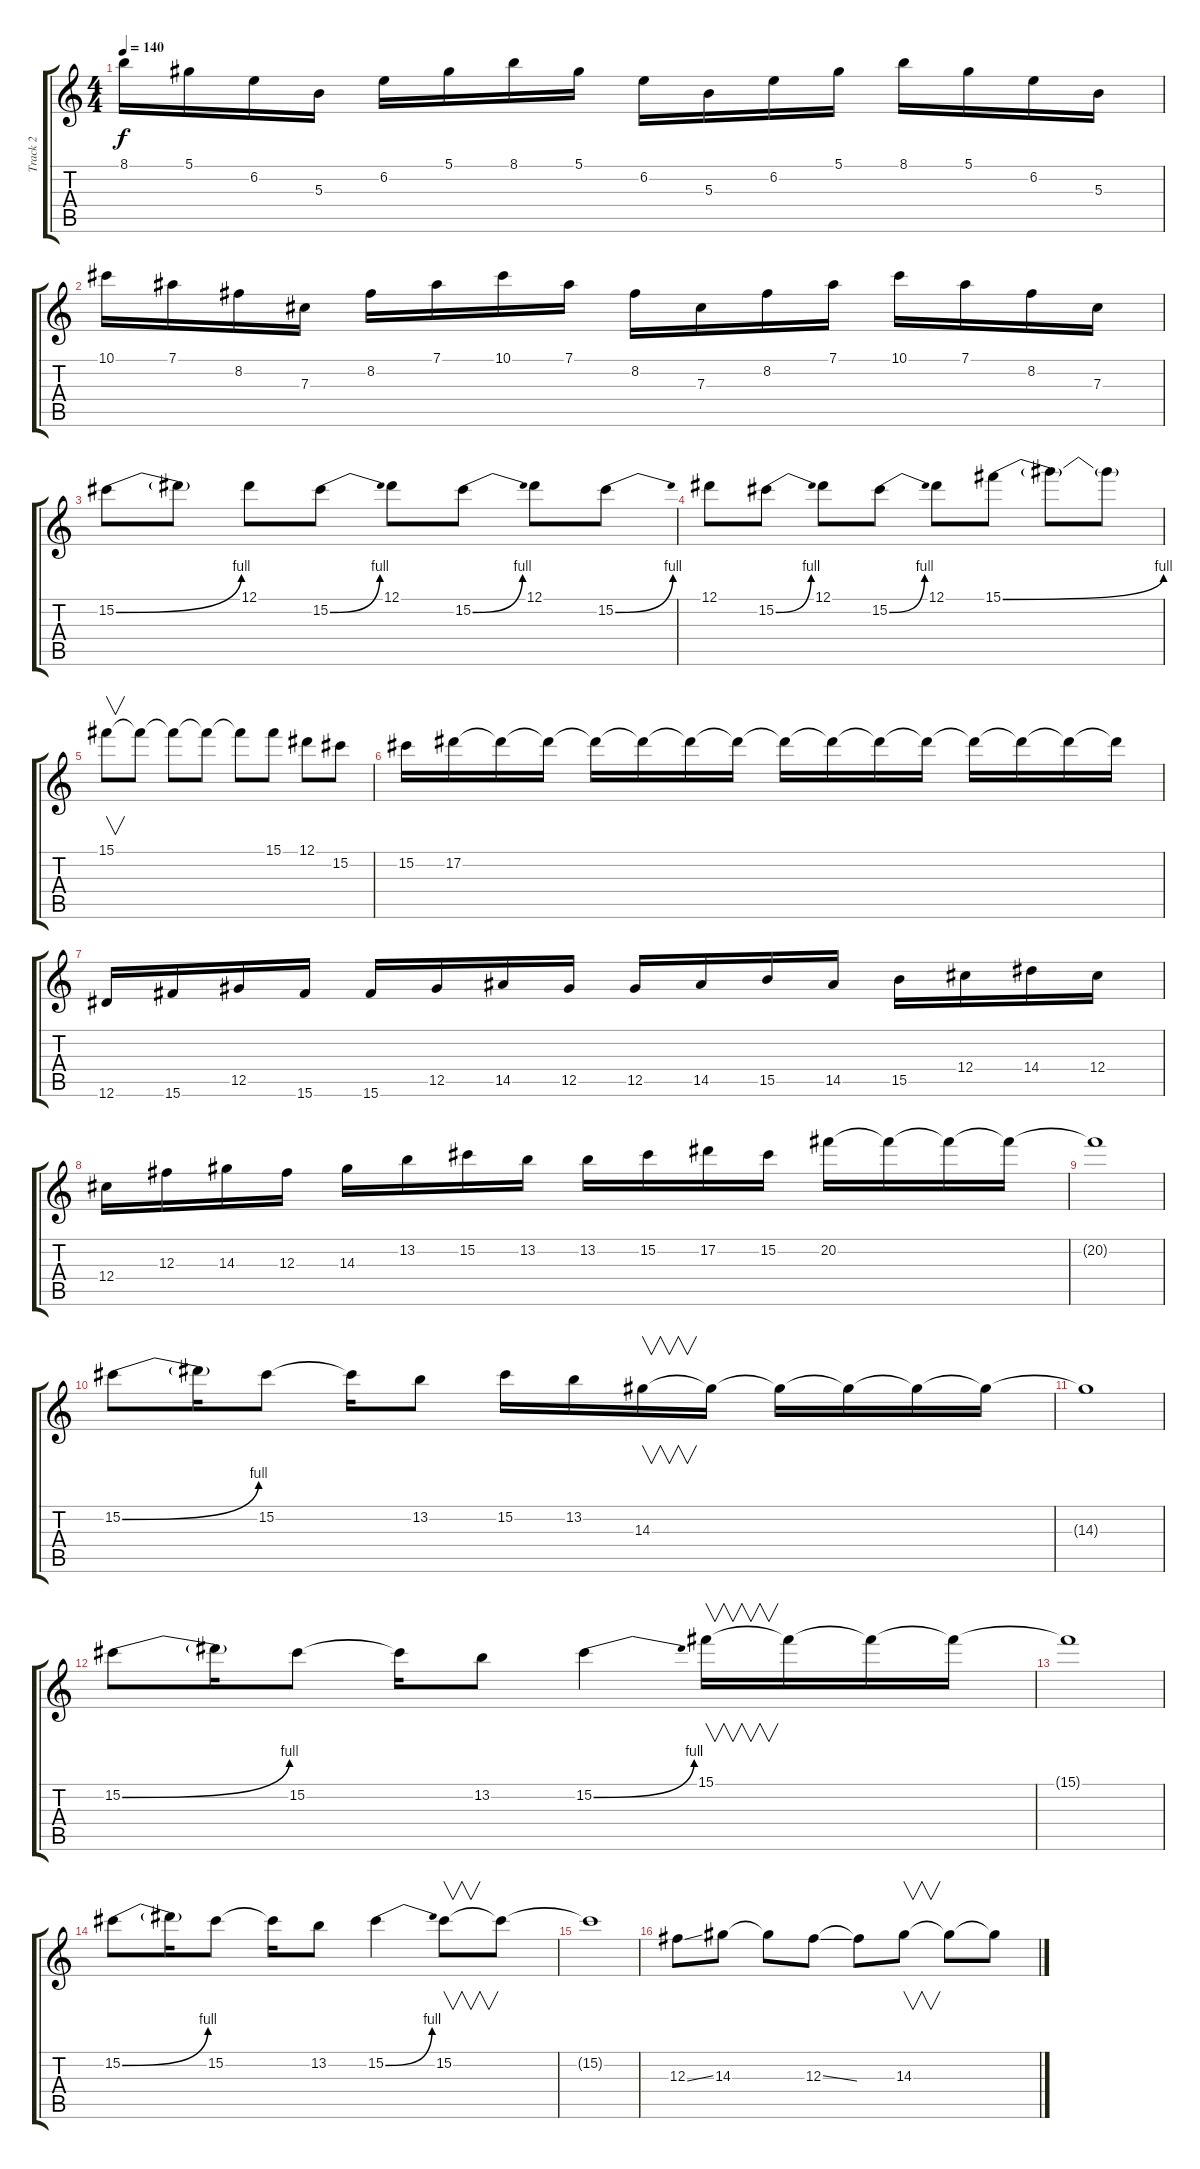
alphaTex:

\track ("Track 2" "Track 2") {instrument distortionguitar}
\staff {score tabs}
\tuning (Eb4 Bb3 Gb3 Db3 Ab2 Eb2) {hide}
\ts (4 4)
\tempo 140
\clef g2
\ks c
8.1.16{dy f} 5.1.16 6.2.16 5.3.16 6.2.16 5.1.16 8.1.16 5.1.16 6.2.16 5.3.16 6.2.16 5.1.16 8.1.16 5.1.16 6.2.16 5.3.16 |
10.1.16 7.1.16 8.2.16 7.3.16 8.2.16 7.1.16 10.1.16 7.1.16 8.2.16 7.3.16 8.2.16 7.1.16 10.1.16 7.1.16 8.2.16 7.3.16 |
15.2{be (bend 0 0 60 4)}.8 15.2{t}.8 12.1.8 15.2{be (bend 0 0 60 4)}.8 12.1.8 15.2{be (bend 0 0 60 4)}.8 12.1.8 15.2{be (bend 0 0 60 4)}.8 |
12.1.8 15.2{be (bend 0 0 60 4)}.8 12.1.8 15.2{be (bend 0 0 60 4)}.8 12.1.8 15.1{be (bend 0 0 60 4)}.8 15.1{t}.8 15.1{t}.8 |
15.1.8{v} 15.1{t}.8 15.1{t}.8 15.1{t}.8 15.1{t}.8 15.1.8 12.1.8 15.2.8 |
15.2.16 17.2.16 17.2{t}.16 17.2{t}.16 17.2{t}.16 17.2{t}.16 17.2{t}.16 17.2{t}.16 17.2{t}.16 17.2{t}.16 17.2{t}.16 17.2{t}.16 17.2{t}.16 17.2{t}.16 17.2{t}.16 17.2{t}.16 |
12.6.16 15.6.16 12.5.16 15.6.16 15.6.16 12.5.16 14.5.16 12.5.16 12.5.16 14.5.16 15.5.16 14.5.16 15.5.16 12.4.16 14.4.16 12.4.16 |
12.4.16 12.3.16 14.3.16 12.3.16 14.3.16 13.2.16 15.2.16 13.2.16 13.2.16 15.2.16 17.2.16 15.2.16 20.2.16 20.2{t}.16 20.2{t}.16 20.2{t}.16 |
20.2{t}.1 |
15.2{be (bend 0 0 60 4)}.8 15.2{t}.16 15.2.8 15.2{t}.16 13.2.8 15.2.16 13.2.16 14.3.16{v} 14.3{t}.16 14.3{t}.16 14.3{t}.16 14.3{t}.16 14.3{t}.16 |
14.3{t}.1 |
15.2{be (bend 0 0 60 4)}.8 15.2{t}.16 15.2.8 15.2{t}.16 13.2.8 15.2{be (bend 0 0 60 4)}.4 15.1.16{v} 15.1{t}.16 15.1{t}.16 15.1{t}.16 |
15.1{t}.1 |
15.2{be (bend 0 0 60 4)}.8 15.2{t}.16 15.2.8 15.2{t}.16 13.2.8 15.2{be (bend 0 0 60 4)}.4 15.2.8{v} 15.2{t}.8 |
15.2{t}.1 |
12.3{ss}.8 14.3.8 14.3{t}.8 12.3{ss}.8 12.3{t}.8 14.3.8{v} 14.3{t}.8 14.3{t}.8
